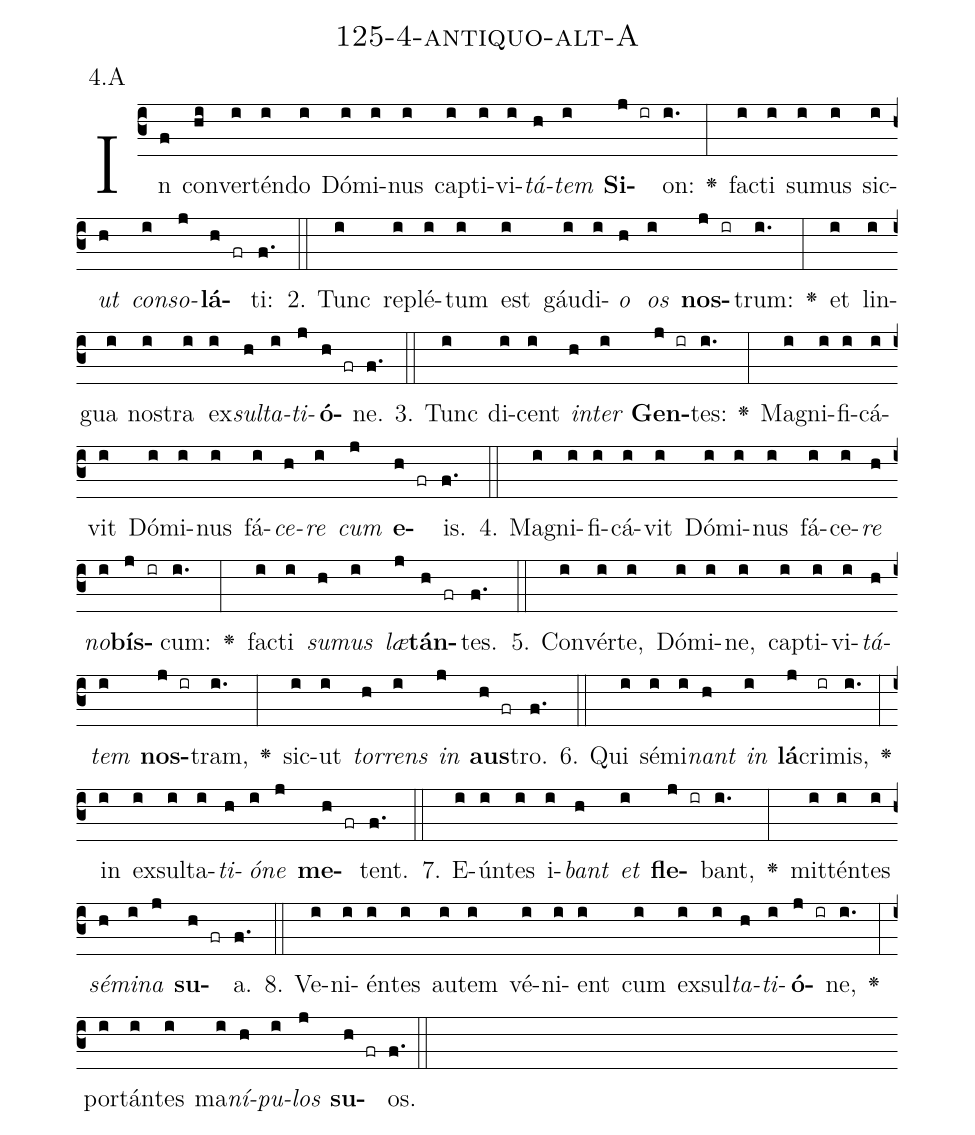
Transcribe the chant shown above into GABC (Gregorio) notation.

name: 125-4-antiquo-alt-A;
annotation: 4.A;
%%
(c3)In(f) con(hi)ver(i)tén(i)do(i) Dó(i)mi(i)nus(i) cap(i)ti(i)vi(i)<i>tá</i>(h)<i>tem</i>(i) <b>Si</b>(j ir)on:(i.) <v>\greheightstar</v>(:) fac(i)ti(i) su(i)mus(i) sic(i)<i>ut</i>(h) <i>con</i>(i)<i>so</i>(j)<b>lá</b>(h fr)ti:(f.) (::)
2. Tunc(i) re(i)plé(i)tum(i) est(i) gáu(i)di(i)<i>o</i>(h) <i>os</i>(i) <b>nos</b>(j ir)trum:(i.) <v>\greheightstar</v>(:) et(i) lin(i)gua(i) nos(i)tra(i) ex(i)<i>sul</i>(h)<i>ta</i>(i)<i>ti</i>(j)<b>ó</b>(h fr)ne.(f.) (::)
3. Tunc(i) di(i)cent(i) <i>in</i>(h)<i>ter</i>(i) <b>Gen</b>(j ir)tes:(i.) <v>\greheightstar</v>(:) Ma(i)gni(i)fi(i)cá(i)vit(i) Dó(i)mi(i)nus(i) fá(i)<i>ce</i>(h)<i>re</i>(i) <i>cum</i>(j) <b>e</b>(h fr)is.(f.) (::)
4. Ma(i)gni(i)fi(i)cá(i)vit(i) Dó(i)mi(i)nus(i) fá(i)ce(i)<i>re</i>(h) <i>no</i>(i)<b>bís</b>(j ir)cum:(i.) <v>\greheightstar</v>(:) fac(i)ti(i) <i>su</i>(h)<i>mus</i>(i) <i>læ</i>(j)<b>tán</b>(h fr)tes.(f.) (::)
5. Con(i)vér(i)te,(i) Dó(i)mi(i)ne,(i) cap(i)ti(i)vi(i)<i>tá</i>(h)<i>tem</i>(i) <b>nos</b>(j ir)tram,(i.) <v>\greheightstar</v>(:) sic(i)ut(i) <i>tor</i>(h)<i>rens</i>(i) <i>in</i>(j) <b>aus</b>(h fr)tro.(f.) (::)
6. Qui(i) sé(i)mi(i)<i>nant</i>(h) <i>in</i>(i) <b>lá</b>(j)cri(ir)mis,(i.) <v>\greheightstar</v>(:) in(i) ex(i)sul(i)ta(i)<i>ti</i>(h)<i>ó</i>(i)<i>ne</i>(j) <b>me</b>(h fr)tent.(f.) (::)
7. E(i)ún(i)tes(i) i(i)<i>bant</i>(h) <i>et</i>(i) <b>fle</b>(j ir)bant,(i.) <v>\greheightstar</v>(:) mit(i)tén(i)tes(i) <i>sé</i>(h)<i>mi</i>(i)<i>na</i>(j) <b>su</b>(h fr)a.(f.) (::)
8. Ve(i)ni(i)én(i)tes(i) au(i)tem(i) vé(i)ni(i)ent(i) cum(i) ex(i)sul(i)<i>ta</i>(h)<i>ti</i>(i)<b>ó</b>(j ir)ne,(i.) <v>\greheightstar</v>(:) por(i)tán(i)tes(i) ma(i)<i>ní</i>(h)<i>pu</i>(i)<i>los</i>(j) <b>su</b>(h fr)os.(f.) (::)
